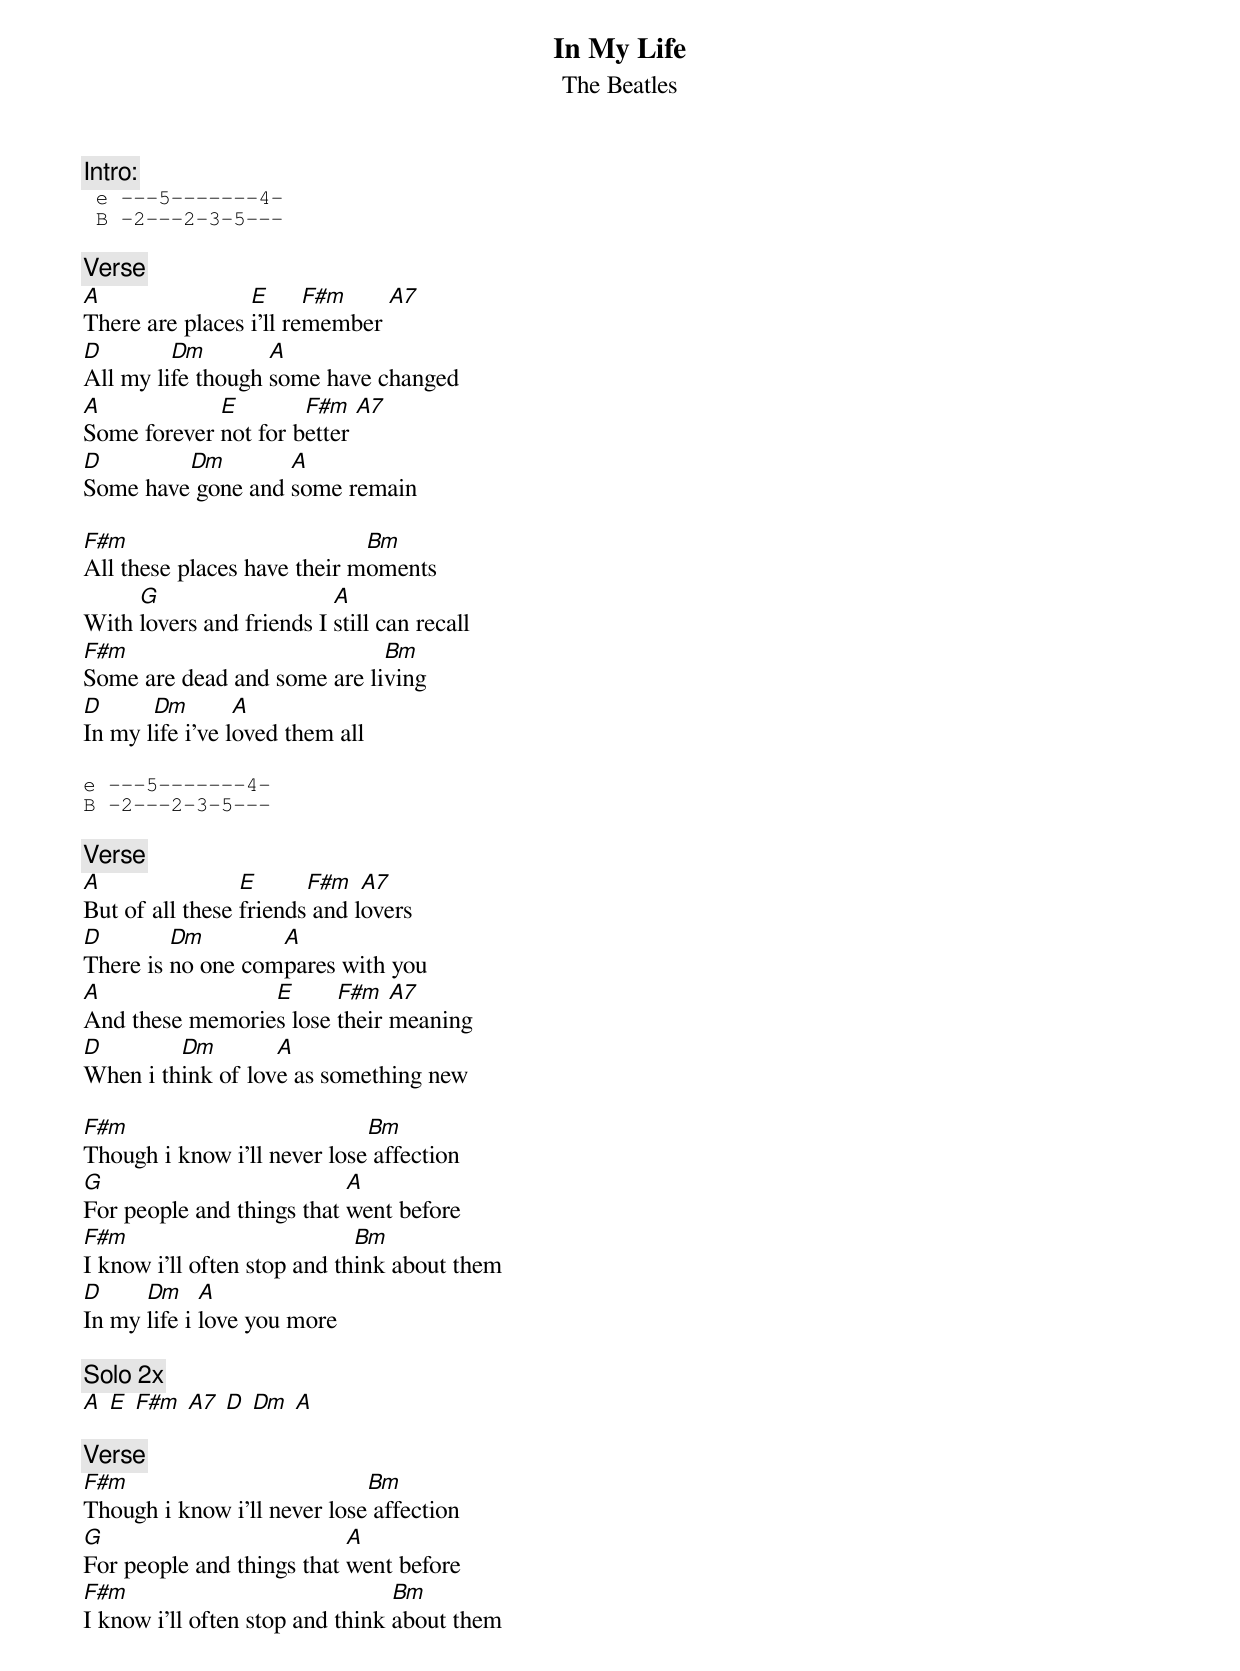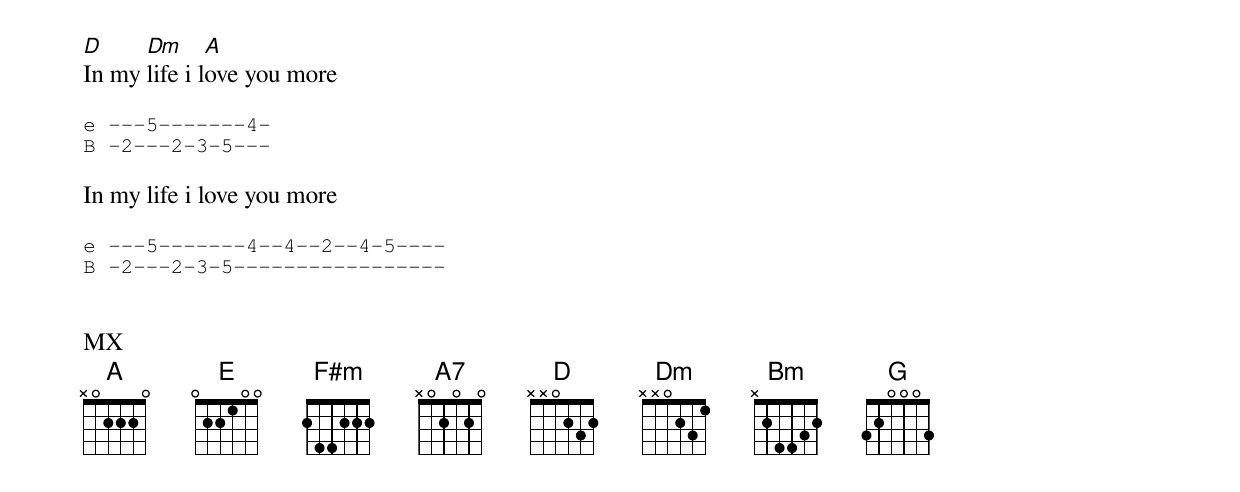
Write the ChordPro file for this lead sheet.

{title: In My Life}
{subtitle: The Beatles}

{c:Intro:}
{sot}
 e ---5-------4-
 B -2---2-3-5---
{eot}

{c:Verse}
[A]There are places [E]i'll re[F#m]member [A7]
[D]All my li[Dm]fe though [A]some have changed
[A]Some forever [E]not for b[F#m]etter [A7]
[D]Some have[Dm] gone and [A]some remain

[F#m]All these places have their m[Bm]oments
With [G]lovers and friends I [A]still can recall
[F#m]Some are dead and some are li[Bm]ving
[D]In my l[Dm]ife i've l[A]oved them all

{sot}
e ---5-------4-
B -2---2-3-5---
{eot}

{c:Verse}
[A]But of all these [E]friends[F#m] and l[A7]overs
[D]There is [Dm]no one com[A]pares with you
[A]And these memorie[E]s lose [F#m]their [A7]meaning
[D]When i th[Dm]ink of lov[A]e as something new

[F#m]Though i know i'll never lose[Bm] affection
[G]For people and things that [A]went before
[F#m]I know i'll often stop and th[Bm]ink about them
[D]In my [Dm]life i [A]love you more

{c:Solo 2x}
[A] [E] [F#m] [A7] [D] [Dm] [A]

{c:Verse}
[F#m]Though i know i'll never lose[Bm] affection
[G]For people and things that [A]went before
[F#m]I know i'll often stop and think [Bm]about them
[D]In my [Dm]life i l[A]ove you more

{sot}
e ---5-------4-
B -2---2-3-5---
{eot}

In my life i love you more

{sot}
e ---5-------4--4--2--4-5----
B -2---2-3-5-----------------
{eot}


MX
